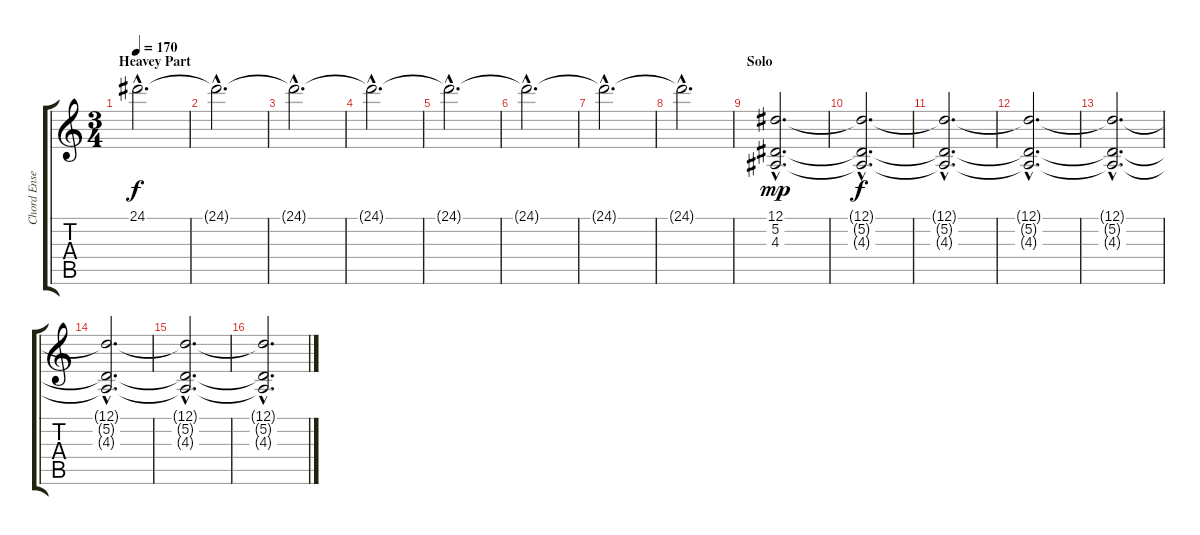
\track ("Chord Ensemble" "Chord Ense") {instrument stringensemble1}
\staff {score tabs}
\tuning (Eb4 Bb3 Gb3 Db3 Ab2 Eb2) {hide}
\ts (3 4)
\section ("" "Heavey Part")
\tempo 170
\clef g2
\ks c
24.1{hac}.2{d dy f} |
24.1{hac t}.2{d} |
24.1{hac t}.2{d} |
24.1{hac t}.2{d} |
24.1{hac t}.2{d} |
24.1{hac t}.2{d} |
24.1{hac t}.2{d} |
24.1{hac t}.2{d} |
\section ("" "Solo")
(12.1{hac} 5.2{hac} 4.3{hac}).2{d dy mp} |
(12.1{hac t} 5.2{hac t} 4.3{hac t}).2{d dy f} |
(12.1{hac t} 5.2{hac t} 4.3{hac t}).2{d} |
(12.1{hac t} 5.2{hac t} 4.3{hac t}).2{d} |
(12.1{hac t} 5.2{hac t} 4.3{hac t}).2{d} |
(12.1{hac t} 5.2{hac t} 4.3{hac t}).2{d} |
(12.1{hac t} 5.2{hac t} 4.3{hac t}).2{d} |
(12.1{hac t} 5.2{hac t} 4.3{hac t}).2{d}
